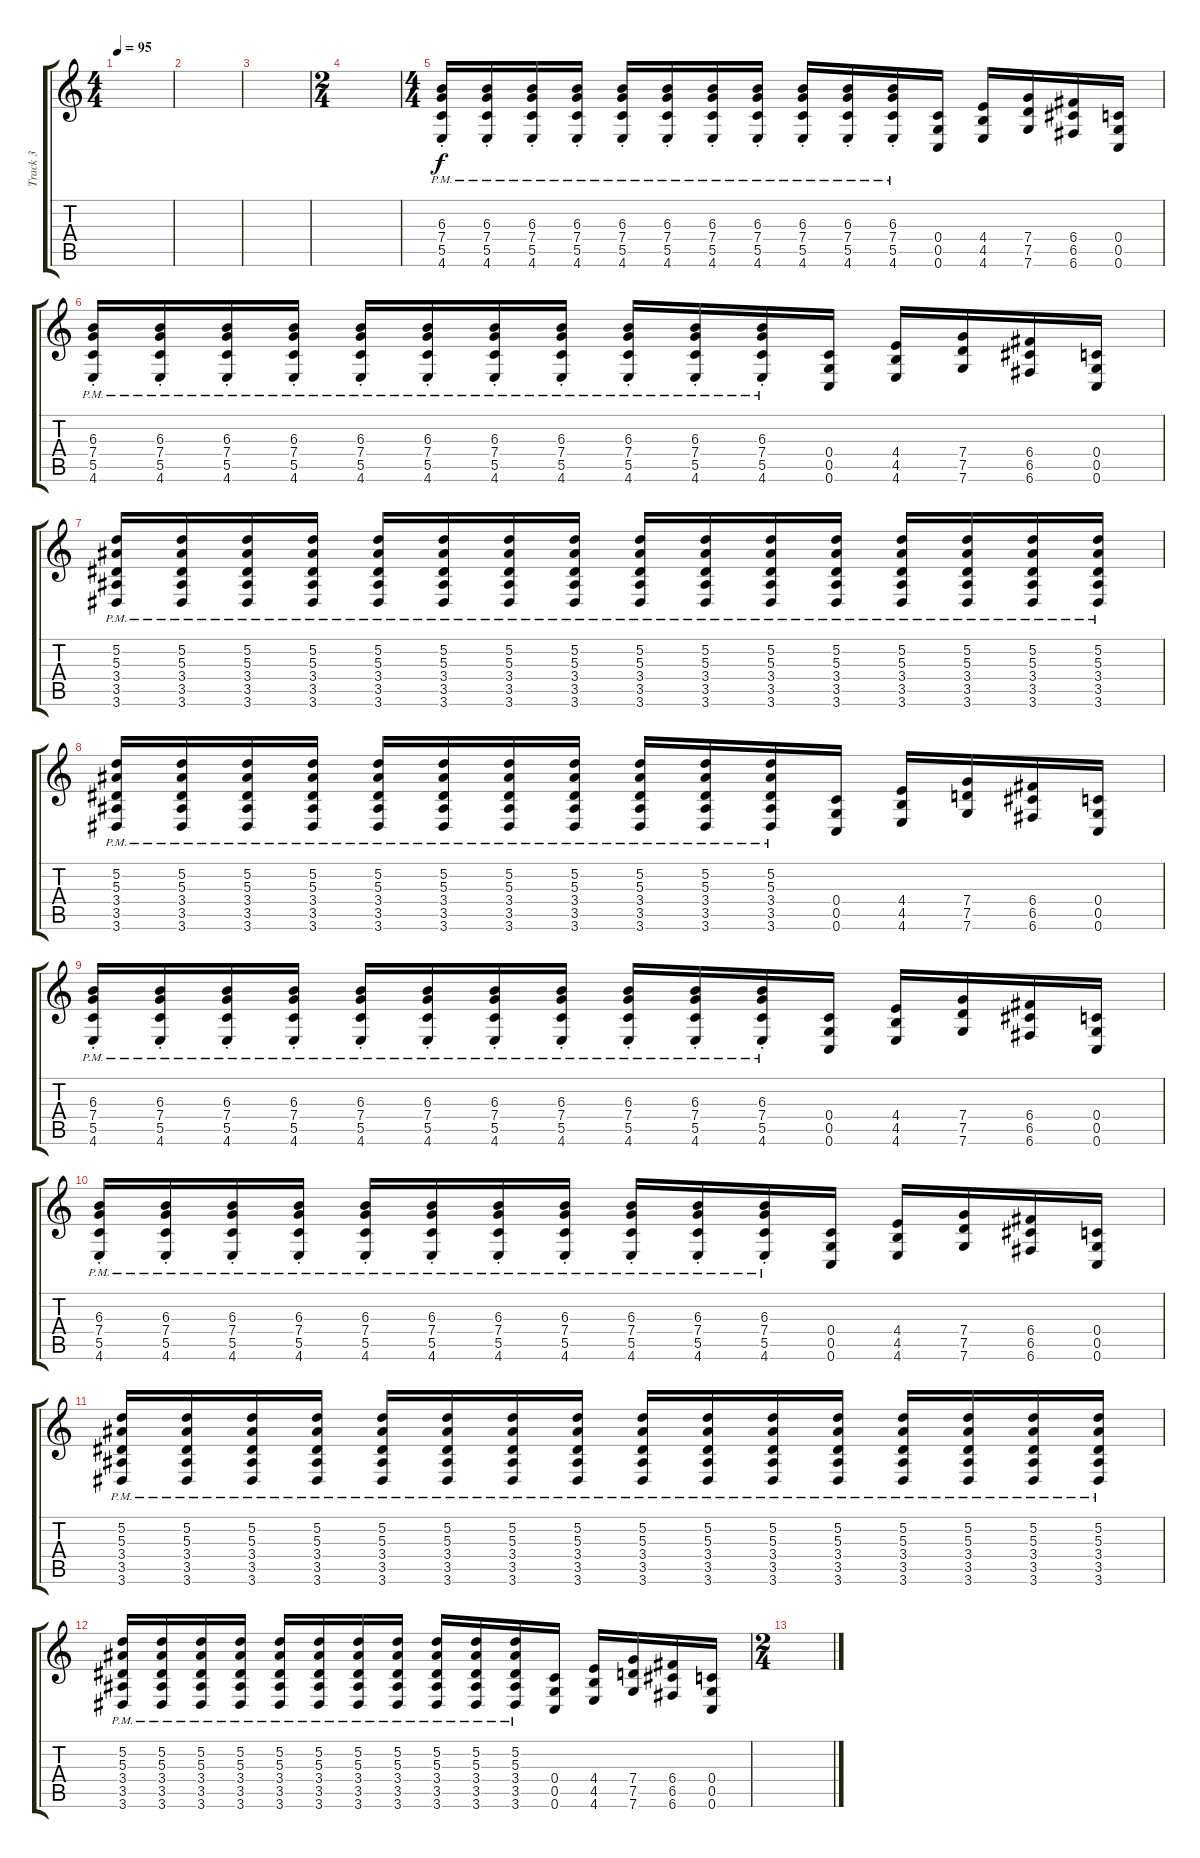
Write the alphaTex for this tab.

\track ("Track 3" "Track 3") {instrument distortionguitar}
\staff {score tabs}
\tuning (D4 A3 F3 C3 G2 C2) {hide}
\ts (4 4)
\tempo 95
\clef g2
\ks c
|
|
|
\ts (2 4)
|
\ts (4 4)
(6.3{pm st} 7.4{pm st} 5.5{pm st} 4.6{pm st}).16 (6.3{pm st} 7.4{pm st} 5.5{pm st} 4.6{pm st}).16 (6.3{pm st} 7.4{pm st} 5.5{pm st} 4.6{pm st}).16 (6.3{pm st} 7.4{pm st} 5.5{pm st} 4.6{pm st}).16 (6.3{pm st} 7.4{pm st} 5.5{pm st} 4.6{pm st}).16 (6.3{pm st} 7.4{pm st} 5.5{pm st} 4.6{pm st}).16 (6.3{pm st} 7.4{pm st} 5.5{pm st} 4.6{pm st}).16 (6.3{pm st} 7.4{pm st} 5.5{pm st} 4.6{pm st}).16 (6.3{pm st} 7.4{pm st} 5.5{pm st} 4.6{pm st}).16 (6.3{pm st} 7.4{pm st} 5.5{pm st} 4.6{pm st}).16 (6.3{pm st} 7.4{pm st} 5.5{pm st} 4.6{pm st}).16 (0.4 0.5 0.6).16 (4.4 4.5 4.6).16 (7.4 7.5 7.6).16 (6.4 6.5 6.6).16 (0.4 0.5 0.6).16 |
(6.3{pm st} 7.4{pm st} 5.5{pm st} 4.6{pm st}).16 (6.3{pm st} 7.4{pm st} 5.5{pm st} 4.6{pm st}).16 (6.3{pm st} 7.4{pm st} 5.5{pm st} 4.6{pm st}).16 (6.3{pm st} 7.4{pm st} 5.5{pm st} 4.6{pm st}).16 (6.3{pm st} 7.4{pm st} 5.5{pm st} 4.6{pm st}).16 (6.3{pm st} 7.4{pm st} 5.5{pm st} 4.6{pm st}).16 (6.3{pm st} 7.4{pm st} 5.5{pm st} 4.6{pm st}).16 (6.3{pm st} 7.4{pm st} 5.5{pm st} 4.6{pm st}).16 (6.3{pm st} 7.4{pm st} 5.5{pm st} 4.6{pm st}).16 (6.3{pm st} 7.4{pm st} 5.5{pm st} 4.6{pm st}).16 (6.3{pm st} 7.4{pm st} 5.5{pm st} 4.6{pm st}).16 (0.4 0.5 0.6).16 (4.4 4.5 4.6).16 (7.4 7.5 7.6).16 (6.4 6.5 6.6).16 (0.4 0.5 0.6).16 |
(5.2{pm} 5.3{pm} 3.4{pm} 3.5{pm} 3.6{pm}).16 (5.2{pm} 5.3{pm} 3.4{pm} 3.5{pm} 3.6{pm}).16 (5.2{pm} 5.3{pm} 3.4{pm} 3.5{pm} 3.6{pm}).16 (5.2{pm} 5.3{pm} 3.4{pm} 3.5{pm} 3.6{pm}).16 (5.2{pm} 5.3{pm} 3.4{pm} 3.5{pm} 3.6{pm}).16 (5.2{pm} 5.3{pm} 3.4{pm} 3.5{pm} 3.6{pm}).16 (5.2{pm} 5.3{pm} 3.4{pm} 3.5{pm} 3.6{pm}).16 (5.2{pm} 5.3{pm} 3.4{pm} 3.5{pm} 3.6{pm}).16 (5.2{pm} 5.3{pm} 3.4{pm} 3.5{pm} 3.6{pm}).16 (5.2{pm} 5.3{pm} 3.4{pm} 3.5{pm} 3.6{pm}).16 (5.2{pm} 5.3{pm} 3.4{pm} 3.5{pm} 3.6{pm}).16 (5.2{pm} 5.3{pm} 3.4{pm} 3.5{pm} 3.6{pm}).16 (5.2{pm} 5.3{pm} 3.4{pm} 3.5{pm} 3.6{pm}).16 (5.2{pm} 5.3{pm} 3.4{pm} 3.5{pm} 3.6{pm}).16 (5.2{pm} 5.3{pm} 3.4{pm} 3.5{pm} 3.6{pm}).16 (5.2{pm} 5.3{pm} 3.4{pm} 3.5{pm} 3.6{pm}).16 |
(5.2{pm} 5.3{pm} 3.4{pm} 3.5{pm} 3.6{pm}).16 (5.2{pm} 5.3{pm} 3.4{pm} 3.5{pm} 3.6{pm}).16 (5.2{pm} 5.3{pm} 3.4{pm} 3.5{pm} 3.6{pm}).16 (5.2{pm} 5.3{pm} 3.4{pm} 3.5{pm} 3.6{pm}).16 (5.2{pm} 5.3{pm} 3.4{pm} 3.5{pm} 3.6{pm}).16 (5.2{pm} 5.3{pm} 3.4{pm} 3.5{pm} 3.6{pm}).16 (5.2{pm} 5.3{pm} 3.4{pm} 3.5{pm} 3.6{pm}).16 (5.2{pm} 5.3{pm} 3.4{pm} 3.5{pm} 3.6{pm}).16 (5.2{pm} 5.3{pm} 3.4{pm} 3.5{pm} 3.6{pm}).16 (5.2{pm} 5.3{pm} 3.4{pm} 3.5{pm} 3.6{pm}).16 (5.2{pm} 5.3{pm} 3.4{pm} 3.5{pm} 3.6{pm}).16 (0.4 0.5 0.6).16 (4.4 4.5 4.6).16 (7.4 7.5 7.6).16 (6.4 6.5 6.6).16 (0.4 0.5 0.6).16 |
(6.3{pm st} 7.4{pm st} 5.5{pm st} 4.6{pm st}).16 (6.3{pm st} 7.4{pm st} 5.5{pm st} 4.6{pm st}).16 (6.3{pm st} 7.4{pm st} 5.5{pm st} 4.6{pm st}).16 (6.3{pm st} 7.4{pm st} 5.5{pm st} 4.6{pm st}).16 (6.3{pm st} 7.4{pm st} 5.5{pm st} 4.6{pm st}).16 (6.3{pm st} 7.4{pm st} 5.5{pm st} 4.6{pm st}).16 (6.3{pm st} 7.4{pm st} 5.5{pm st} 4.6{pm st}).16 (6.3{pm st} 7.4{pm st} 5.5{pm st} 4.6{pm st}).16 (6.3{pm st} 7.4{pm st} 5.5{pm st} 4.6{pm st}).16 (6.3{pm st} 7.4{pm st} 5.5{pm st} 4.6{pm st}).16 (6.3{pm st} 7.4{pm st} 5.5{pm st} 4.6{pm st}).16 (0.4 0.5 0.6).16 (4.4 4.5 4.6).16 (7.4 7.5 7.6).16 (6.4 6.5 6.6).16 (0.4 0.5 0.6).16 |
(6.3{pm st} 7.4{pm st} 5.5{pm st} 4.6{pm st}).16 (6.3{pm st} 7.4{pm st} 5.5{pm st} 4.6{pm st}).16 (6.3{pm st} 7.4{pm st} 5.5{pm st} 4.6{pm st}).16 (6.3{pm st} 7.4{pm st} 5.5{pm st} 4.6{pm st}).16 (6.3{pm st} 7.4{pm st} 5.5{pm st} 4.6{pm st}).16 (6.3{pm st} 7.4{pm st} 5.5{pm st} 4.6{pm st}).16 (6.3{pm st} 7.4{pm st} 5.5{pm st} 4.6{pm st}).16 (6.3{pm st} 7.4{pm st} 5.5{pm st} 4.6{pm st}).16 (6.3{pm st} 7.4{pm st} 5.5{pm st} 4.6{pm st}).16 (6.3{pm st} 7.4{pm st} 5.5{pm st} 4.6{pm st}).16 (6.3{pm st} 7.4{pm st} 5.5{pm st} 4.6{pm st}).16 (0.4 0.5 0.6).16 (4.4 4.5 4.6).16 (7.4 7.5 7.6).16 (6.4 6.5 6.6).16 (0.4 0.5 0.6).16 |
(5.2{pm} 5.3{pm} 3.4{pm} 3.5{pm} 3.6{pm}).16 (5.2{pm} 5.3{pm} 3.4{pm} 3.5{pm} 3.6{pm}).16 (5.2{pm} 5.3{pm} 3.4{pm} 3.5{pm} 3.6{pm}).16 (5.2{pm} 5.3{pm} 3.4{pm} 3.5{pm} 3.6{pm}).16 (5.2{pm} 5.3{pm} 3.4{pm} 3.5{pm} 3.6{pm}).16 (5.2{pm} 5.3{pm} 3.4{pm} 3.5{pm} 3.6{pm}).16 (5.2{pm} 5.3{pm} 3.4{pm} 3.5{pm} 3.6{pm}).16 (5.2{pm} 5.3{pm} 3.4{pm} 3.5{pm} 3.6{pm}).16 (5.2{pm} 5.3{pm} 3.4{pm} 3.5{pm} 3.6{pm}).16 (5.2{pm} 5.3{pm} 3.4{pm} 3.5{pm} 3.6{pm}).16 (5.2{pm} 5.3{pm} 3.4{pm} 3.5{pm} 3.6{pm}).16 (5.2{pm} 5.3{pm} 3.4{pm} 3.5{pm} 3.6{pm}).16 (5.2{pm} 5.3{pm} 3.4{pm} 3.5{pm} 3.6{pm}).16 (5.2{pm} 5.3{pm} 3.4{pm} 3.5{pm} 3.6{pm}).16 (5.2{pm} 5.3{pm} 3.4{pm} 3.5{pm} 3.6{pm}).16 (5.2{pm} 5.3{pm} 3.4{pm} 3.5{pm} 3.6{pm}).16 |
(5.2{pm} 5.3{pm} 3.4{pm} 3.5{pm} 3.6{pm}).16 (5.2{pm} 5.3{pm} 3.4{pm} 3.5{pm} 3.6{pm}).16 (5.2{pm} 5.3{pm} 3.4{pm} 3.5{pm} 3.6{pm}).16 (5.2{pm} 5.3{pm} 3.4{pm} 3.5{pm} 3.6{pm}).16 (5.2{pm} 5.3{pm} 3.4{pm} 3.5{pm} 3.6{pm}).16 (5.2{pm} 5.3{pm} 3.4{pm} 3.5{pm} 3.6{pm}).16 (5.2{pm} 5.3{pm} 3.4{pm} 3.5{pm} 3.6{pm}).16 (5.2{pm} 5.3{pm} 3.4{pm} 3.5{pm} 3.6{pm}).16 (5.2{pm} 5.3{pm} 3.4{pm} 3.5{pm} 3.6{pm}).16 (5.2{pm} 5.3{pm} 3.4{pm} 3.5{pm} 3.6{pm}).16 (5.2{pm} 5.3{pm} 3.4{pm} 3.5{pm} 3.6{pm}).16 (0.4 0.5 0.6).16 (4.4 4.5 4.6).16 (7.4 7.5 7.6).16 (6.4 6.5 6.6).16 (0.4 0.5 0.6).16 |
\ts (2 4)
